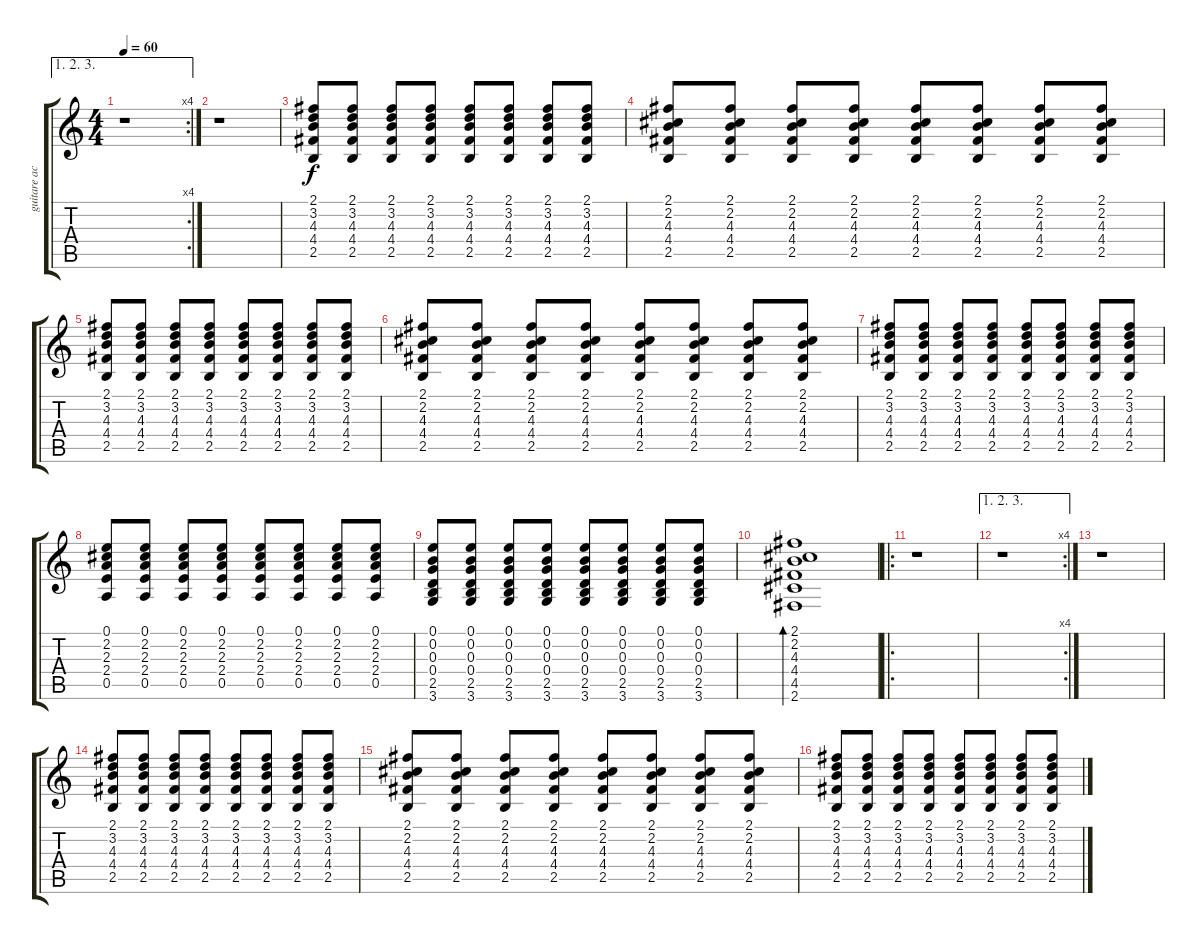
\track ("guitare acoustique" "guitare ac") {instrument acousticguitarsteel}
\staff {score tabs}
\tuning (E4 B3 G3 D3 A2 E2) {hide}
\ae (1 2 3)
\rc 4
\ts (4 4)
\tempo 60
\clef g2
\ks c
r.1{dy f} |
r.1 |
(2.1 3.2 4.3 4.4 2.5).8 (2.1 3.2 4.3 4.4 2.5).8 (2.1 3.2 4.3 4.4 2.5).8 (2.1 3.2 4.3 4.4 2.5).8 (2.1 3.2 4.3 4.4 2.5).8 (2.1 3.2 4.3 4.4 2.5).8 (2.1 3.2 4.3 4.4 2.5).8 (2.1 3.2 4.3 4.4 2.5).8 |
(2.1 2.2 4.3 4.4 2.5).8 (2.1 2.2 4.3 4.4 2.5).8 (2.1 2.2 4.3 4.4 2.5).8 (2.1 2.2 4.3 4.4 2.5).8 (2.1 2.2 4.3 4.4 2.5).8 (2.1 2.2 4.3 4.4 2.5).8 (2.1 2.2 4.3 4.4 2.5).8 (2.1 2.2 4.3 4.4 2.5).8 |
(2.1 3.2 4.3 4.4 2.5).8 (2.1 3.2 4.3 4.4 2.5).8 (2.1 3.2 4.3 4.4 2.5).8 (2.1 3.2 4.3 4.4 2.5).8 (2.1 3.2 4.3 4.4 2.5).8 (2.1 3.2 4.3 4.4 2.5).8 (2.1 3.2 4.3 4.4 2.5).8 (2.1 3.2 4.3 4.4 2.5).8 |
(2.1 2.2 4.3 4.4 2.5).8 (2.1 2.2 4.3 4.4 2.5).8 (2.1 2.2 4.3 4.4 2.5).8 (2.1 2.2 4.3 4.4 2.5).8 (2.1 2.2 4.3 4.4 2.5).8 (2.1 2.2 4.3 4.4 2.5).8 (2.1 2.2 4.3 4.4 2.5).8 (2.1 2.2 4.3 4.4 2.5).8 |
(2.1 3.2 4.3 4.4 2.5).8 (2.1 3.2 4.3 4.4 2.5).8 (2.1 3.2 4.3 4.4 2.5).8 (2.1 3.2 4.3 4.4 2.5).8 (2.1 3.2 4.3 4.4 2.5).8 (2.1 3.2 4.3 4.4 2.5).8 (2.1 3.2 4.3 4.4 2.5).8 (2.1 3.2 4.3 4.4 2.5).8 |
(0.1 2.2 2.3 2.4 0.5).8 (0.1 2.2 2.3 2.4 0.5).8 (0.1 2.2 2.3 2.4 0.5).8 (0.1 2.2 2.3 2.4 0.5).8 (0.1 2.2 2.3 2.4 0.5).8 (0.1 2.2 2.3 2.4 0.5).8 (0.1 2.2 2.3 2.4 0.5).8 (0.1 2.2 2.3 2.4 0.5).8 |
(0.1 0.2 0.3 0.4 2.5 3.6).8 (0.1 0.2 0.3 0.4 2.5 3.6).8 (0.1 0.2 0.3 0.4 2.5 3.6).8 (0.1 0.2 0.3 0.4 2.5 3.6).8 (0.1 0.2 0.3 0.4 2.5 3.6).8 (0.1 0.2 0.3 0.4 2.5 3.6).8 (0.1 0.2 0.3 0.4 2.5 3.6).8 (0.1 0.2 0.3 0.4 2.5 3.6).8 |
(2.1 2.2 4.3 4.4 4.5 2.6).1{bd 60} |
\ro
r.1 |
\ae (1 2 3)
\rc 4
r.1 |
r.1 |
(2.1 3.2 4.3 4.4 2.5).8 (2.1 3.2 4.3 4.4 2.5).8 (2.1 3.2 4.3 4.4 2.5).8 (2.1 3.2 4.3 4.4 2.5).8 (2.1 3.2 4.3 4.4 2.5).8 (2.1 3.2 4.3 4.4 2.5).8 (2.1 3.2 4.3 4.4 2.5).8 (2.1 3.2 4.3 4.4 2.5).8 |
(2.1 2.2 4.3 4.4 2.5).8 (2.1 2.2 4.3 4.4 2.5).8 (2.1 2.2 4.3 4.4 2.5).8 (2.1 2.2 4.3 4.4 2.5).8 (2.1 2.2 4.3 4.4 2.5).8 (2.1 2.2 4.3 4.4 2.5).8 (2.1 2.2 4.3 4.4 2.5).8 (2.1 2.2 4.3 4.4 2.5).8 |
(2.1 3.2 4.3 4.4 2.5).8 (2.1 3.2 4.3 4.4 2.5).8 (2.1 3.2 4.3 4.4 2.5).8 (2.1 3.2 4.3 4.4 2.5).8 (2.1 3.2 4.3 4.4 2.5).8 (2.1 3.2 4.3 4.4 2.5).8 (2.1 3.2 4.3 4.4 2.5).8 (2.1 3.2 4.3 4.4 2.5).8
